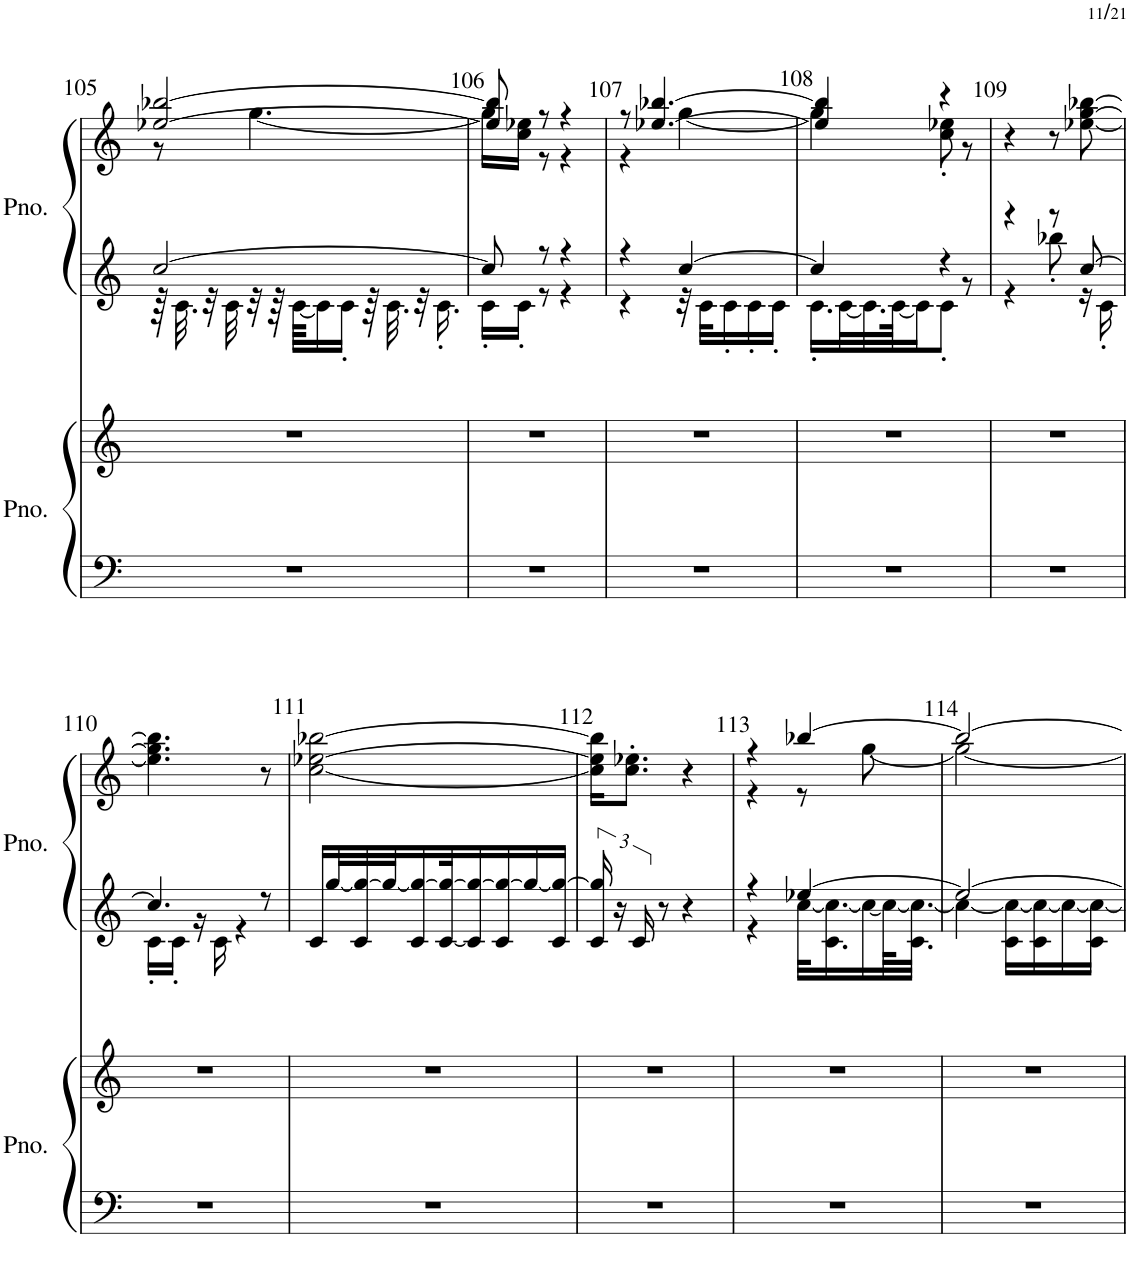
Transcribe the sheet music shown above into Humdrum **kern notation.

**kern	**kern	**kern	**kern
*part2	*part2	*part1	*part1
*staff4	*staff3	*staff2	*staff1
*I"ピアノ	*	*I"ピアノ	*
!!LO:PB:g=z
*clefF4	*clefG2	*clefG2	*clefG2
*k[]	*k[]	*k[]	*k[]
*M4/8	*M4/8	*M4/8	*M4/8
=105	=105	=105	=105
*	*	*^	*^
2r	2r	[2cc/	64r	[2ee-X/ [2bb-X/	8r
.	.	.	32.c\	.	.
.	.	.	32r	.	.
.	.	.	32c\	.	.
.	.	.	32r	.	[4.gg\
.	.	.	64r	.	.
.	.	.	[64c\KKLL	.	.
.	.	.	16c\]	.	.
.	.	.	16c'\JJ	.	.
.	.	.	64r	.	.
.	.	.	32.c\	.	.
.	.	.	32r	.	.
.	.	.	16.c'\	.	.
=106	=106	=106	=106	=106	=106
2r	2r	8cc/]	16c'\LL	8ee-/] 8bb-/]	16gg\LL]
.	.	.	16c'\JJ	.	16cc\ 16ee-X\JJ
.	.	8r	8r	8r	8r
.	.	4r	4r	4r	4r
=107	=107	=107	=107	=107	=107
2r	2r	4r	4r	8r	4r
.	.	.	.	[4.ee-X/ [4.bb-X/	.
.	.	[4cc/	32r	.	[4gg\
.	.	.	32c\KLL	.	.
.	.	.	16c'\	.	.
.	.	.	16c'\	.	.
.	.	.	16c'\JJ	.	.
=108	=108	=108	=108	=108	=108
2r	2r	4cc/]	16.c'\LL	4ee-/] 4bb-/]	4gg\]
.	.	.	[32c\L	.	.
.	.	.	32.c\]	.	.
.	.	.	[64c\JK	.	.
.	.	.	16c\J]	.	.
.	.	4r	8c'\J	4r	8cc\' 8ee-X\'
.	.	.	8r	.	8r
*	*	*	*	*v	*v
=109	=109	=109	=109	=109
2r	2r	4r	4r	4r
.	.	8r	8bb-X'\	8r
.	.	[8cc/	16r	[8ee-X\ [8gg\ [8bb-X\
.	.	.	16c'\	.
!!LO:LB:g=z
=110	=110	=110	=110	=110
2r	2r	4.cc/]	16c'\LL	4.ee-\] 4.gg\] 4.bb-\]
.	.	.	16c'\JJ	.
.	.	.	16r	.
.	.	.	16c\	.
.	.	.	4r	.
.	.	8r	.	8r
*	*	*v	*v	*
=111	=111	=111	=111
2r	2r	16c/LL	[2cc\ [2ee-X\ [2bb-X\
.	.	[32gg/L	.
.	.	32c/ 32gg/_	.
.	.	32gg/J_	.
.	.	16c/ 16gg/_	.
.	.	[32c/ 32gg/_K	.
.	.	16c/] 16gg/_	.
.	.	16c/ 16gg/_	.
.	.	16gg/_	.
.	.	16c/ 16gg/_JJ	.
=112	=112	=112	=112
2r	2r	24c/ 24gg/]	16cc\] 16ee-\] 16bb-\]KL
.	.	24r	.
.	.	.	8.cc\' 8.ee-X\'J
.	.	24c/	.
.	.	8r	.
.	.	4r	4r
=113	=113	=113	=113
*	*	*^	*^
2r	2r	4r	4r	4r	4r
.	.	[4ee-X/	[32cc\KLL	[4bb-X/	8r
.	.	.	16.c\ 16.cc\_	.	.
.	.	.	16cc\_	.	[8gg\
.	.	.	64cc\KL_	.	.
.	.	.	32.c\ 32.cc\_JJJ	.	.
=114	=114	=114	=114	=114	=114
2r	2r	2ee-/_	4cc\_	2bb-/_	2gg\_
.	.	.	16c\ 16cc\_LL	.	.
.	.	.	16c\ 16cc\_	.	.
.	.	.	16cc\_	.	.
.	.	.	16c\ 16cc\_JJ	.	.
*	*	*v	*v	*	*
*	*	*	*v	*v
=	=	=	=
*-	*-	*-	*-
